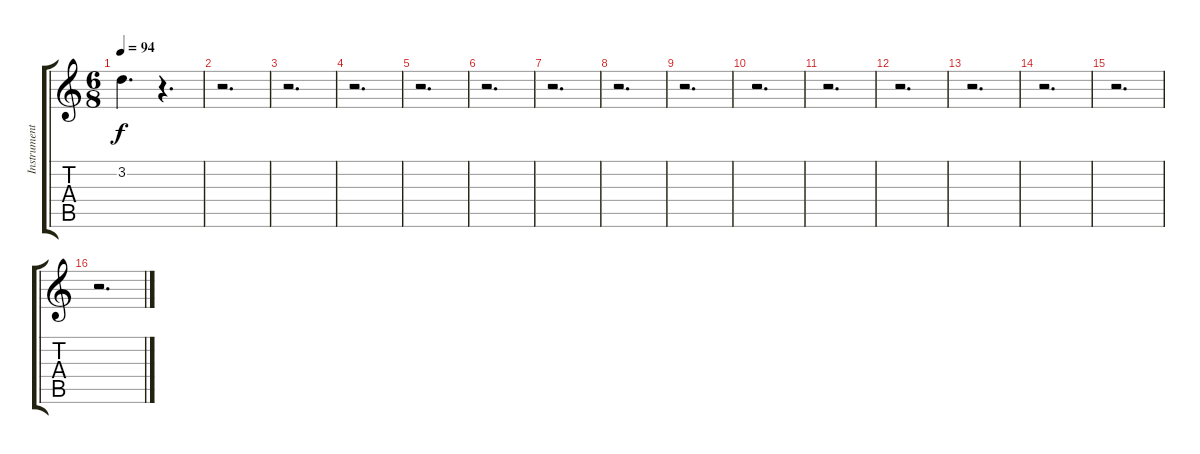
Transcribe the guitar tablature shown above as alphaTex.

\track ("Instrument 1 (MIDI Guitar)" "Instrument") {instrument acousticguitarnylon}
\staff {score tabs}
\tuning (E4 B3 G3 D3 A2 E2) {hide}
\ts (6 8)
\tempo 94
\clef g2
\ks c
3.2.4{d dy f} r.4{d} |
r.2{d} |
r.2{d} |
r.2{d} |
r.2{d} |
r.2{d} |
r.2{d} |
r.2{d} |
r.2{d} |
r.2{d} |
r.2{d} |
r.2{d} |
r.2{d} |
r.2{d} |
r.2{d} |
r.2{d}
